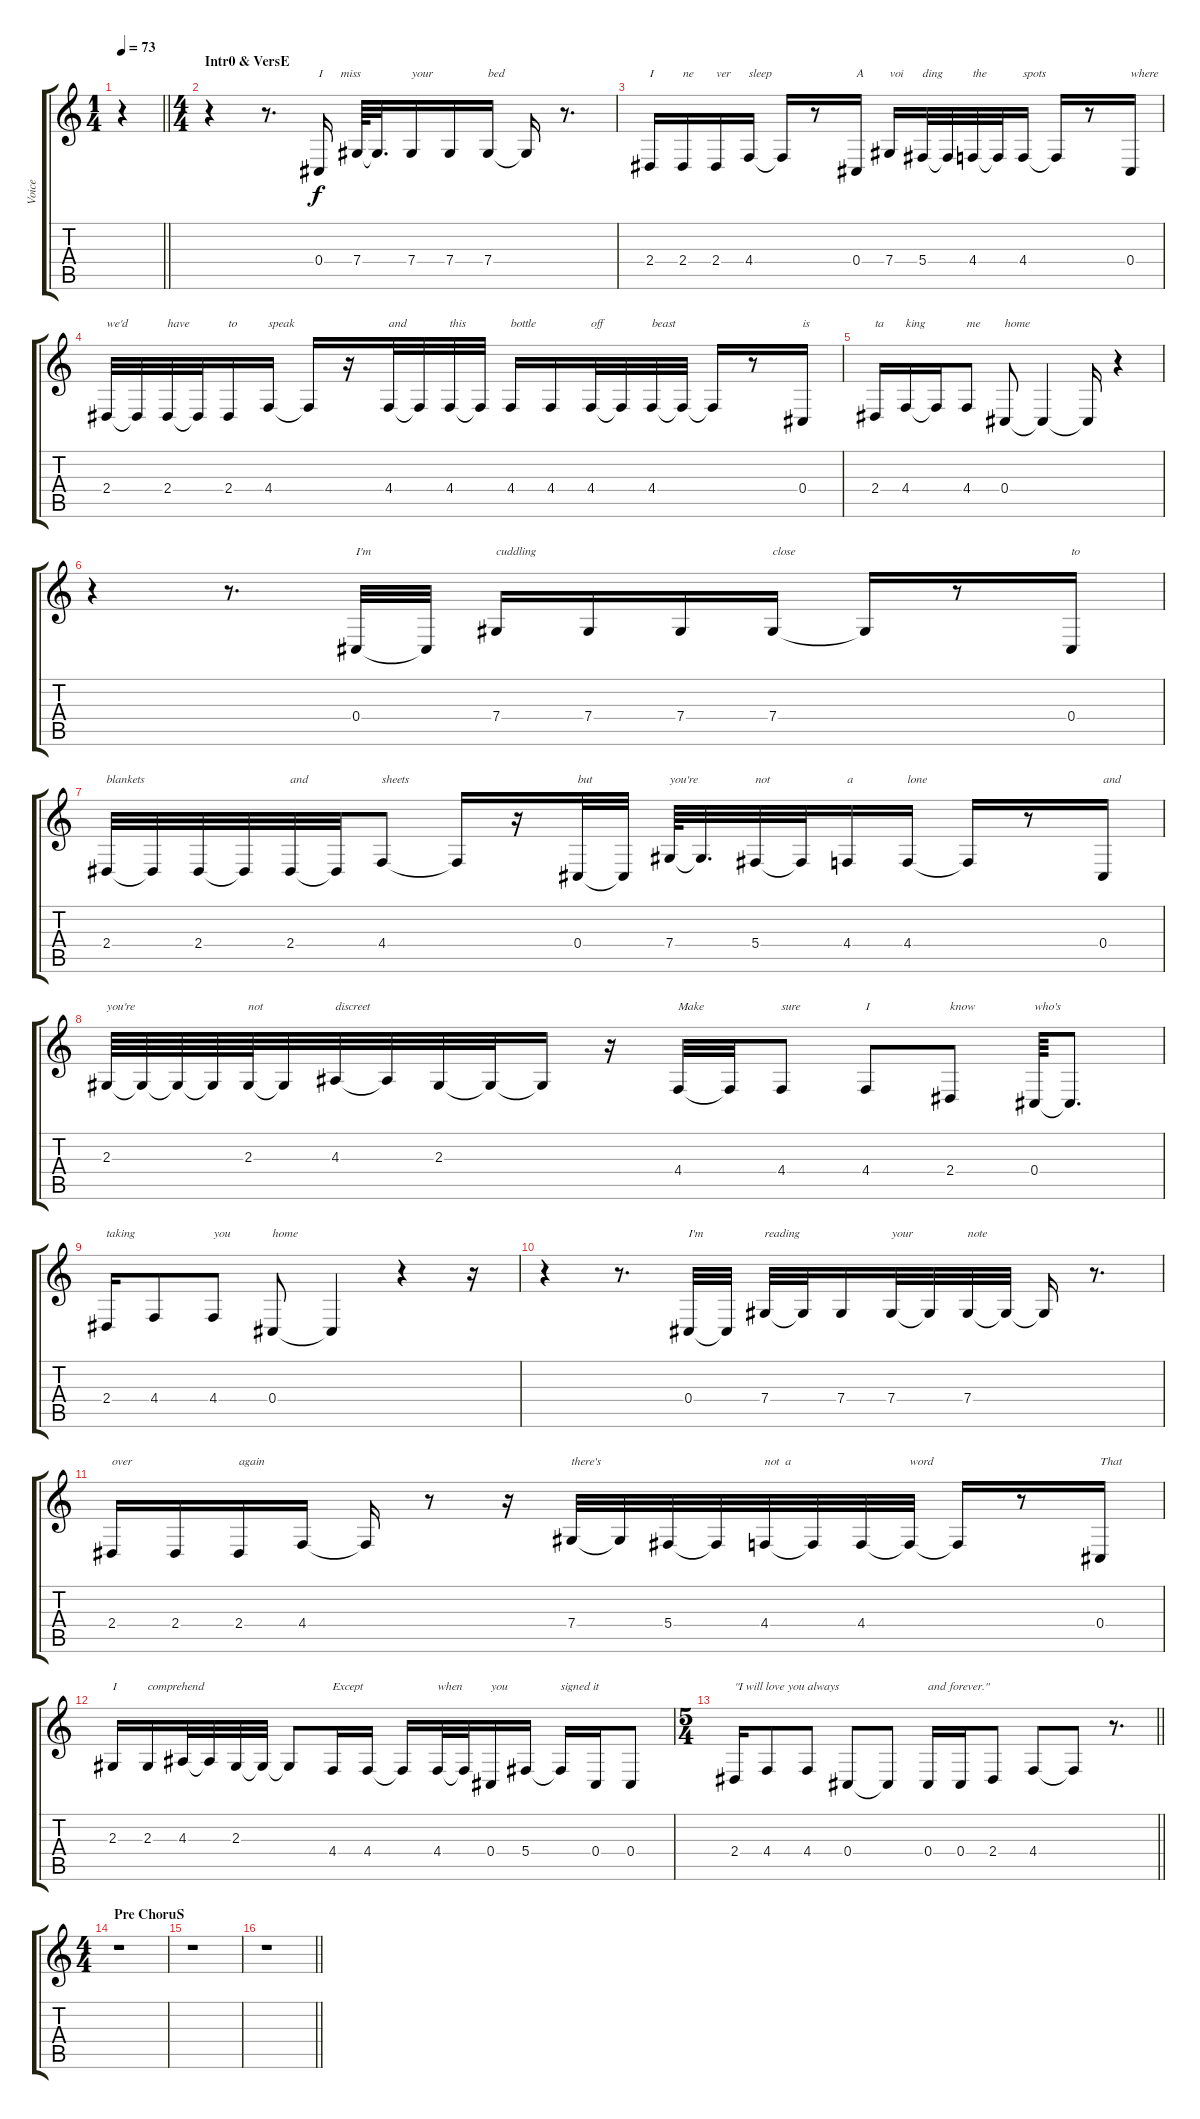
\track ("Voice" "Voice") {instrument clarinet}
\staff {score tabs}
\tuning (Eb4 Bb3 Gb3 Db3 Ab2 Eb2) {hide}
\ts (1 4)
\tempo 73
\clef g2
\barLineRight lightlight
\ks c
r.4{dy f instrument clarinet} |
\ts (4 4)
\section ("" "Intr0 & VersE")
r.4 r.8{d} 0.4.16{txt "I      miss"} 7.4.64 7.4{t}.32{d} 7.4.16{txt "your"} 7.4.16 7.4.16{txt "bed"} 7.4{t}.16 r.8{d} |
2.4.16{txt "I"} 2.4.16{txt "ne"} 2.4.16{txt "ver"} 4.4.16{txt "sleep"} 4.4{t}.16 r.8 0.4.16{txt "A"} 7.4.16{txt "voi"} 5.4.32{txt "ding"} 5.4{t}.32 4.4.32{txt "the"} 4.4{t}.32 4.4.16{txt "spots"} 4.4{t}.16 r.8 0.4.16{txt "where"} |
2.4.32{txt "we'd"} 2.4{t}.32 2.4.32{txt "have"} 2.4{t}.32 2.4.16{txt "to"} 4.4.16{txt "speak"} 4.4{t}.16 r.16 4.4.32{txt "and"} 4.4{t}.32 4.4.32{txt "this"} 4.4{t}.32 4.4.16{txt "bottle"} 4.4.16 4.4.32{txt "off"} 4.4{t}.32 4.4.32{txt "beast"} 4.4{t}.32 4.4{t}.16 r.8 0.4.16{txt "is"} |
2.4.16{txt "ta"} 4.4.16{txt "king"} 4.4{t}.16 4.4.8{txt "me"} 0.4.8{txt "home"} 0.4{t}.4 0.4{t}.16 r.4 |
r.4 r.8{d} 0.4.32{txt "I'm"} 0.4{t}.32 7.4.16{txt "cuddling"} 7.4.16 7.4.16 7.4.16{txt "close"} 7.4{t}.16 r.8 0.4.16{txt "to"} |
2.4.32{txt "blankets"} 2.4{t}.32 2.4.32 2.4{t}.32 2.4.32{txt "and"} 2.4{t}.32 4.4.8{txt "sheets"} 4.4{t}.16 r.16 0.4.32{txt "but"} 0.4{t}.32 7.4.64{txt "you're"} 7.4{t}.32{d} 5.4.32{txt "not"} 5.4{t}.32 4.4.16{txt "a"} 4.4.16{txt "lone"} 4.4{t}.16 r.8 0.4.16{txt "and"} |
2.3.64{txt "you're"} 2.3{t}.64 2.3{t}.64 2.3{t}.64 2.3.64{txt "not"} 2.3{t}.32 4.3.32{txt "discreet"} 4.3{t}.32 2.3.32 2.3{t}.32 2.3{t}.16 r.16 4.4.32{txt "Make"} 4.4{t}.32 4.4.8{txt "sure"} 4.4.8{txt "I"} 2.4.8{txt "know"} 0.4.64{txt "who's"} 0.4{t}.8{d} |
2.4.16{txt "taking"} 4.4.8 4.4.8{txt "you"} 0.4.8{txt "home"} 0.4{t}.4 r.4 r.16 |
r.4 r.8{d} 0.4.32{txt "I'm"} 0.4{t}.32 7.4.32{txt "reading"} 7.4{t}.32 7.4.16 7.4.32{txt "your"} 7.4{t}.32 7.4.32{txt "note"} 7.4{t}.32 7.4{t}.16 r.8{d} |
2.4.16{txt "over"} 2.4.16 2.4.16{txt "again"} 4.4.16 4.4{t}.16 r.8 r.16 7.4.32{txt "there's"} 7.4{t}.32 5.4.32 5.4{t}.32 4.4.32{txt "not  a"} 4.4{t}.32 4.4.32 4.4{t}.32{txt "word"} 4.4{t}.16 r.8 0.4.16{txt "That"} |
2.3.16{txt "I"} 2.3.16{txt "comprehend"} 4.3.32 4.3{t}.32 2.3.32 2.3{t}.32 2.3{t}.8 4.4.16{txt "Except"} 4.4.16 4.4{t}.16 4.4.32{txt "when"} 4.4{t}.32 0.4.16{txt "you"} 5.4.16 5.4{t}.16{txt "signed it"} 0.4.16 0.4.8 |
\ts (5 4)
\barLineRight lightlight
2.4.16{txt "\"I will love you always "} 4.4.8 4.4.8 0.4.8 0.4{t}.8 0.4.16{txt "and forever.\""} 0.4.16 2.4.8 4.4.8 4.4{t}.8 r.8{d} |
\ts (4 4)
\section ("" "Pre ChoruS")
r.1 |
r.1 |
\barLineRight lightlight
r.1
